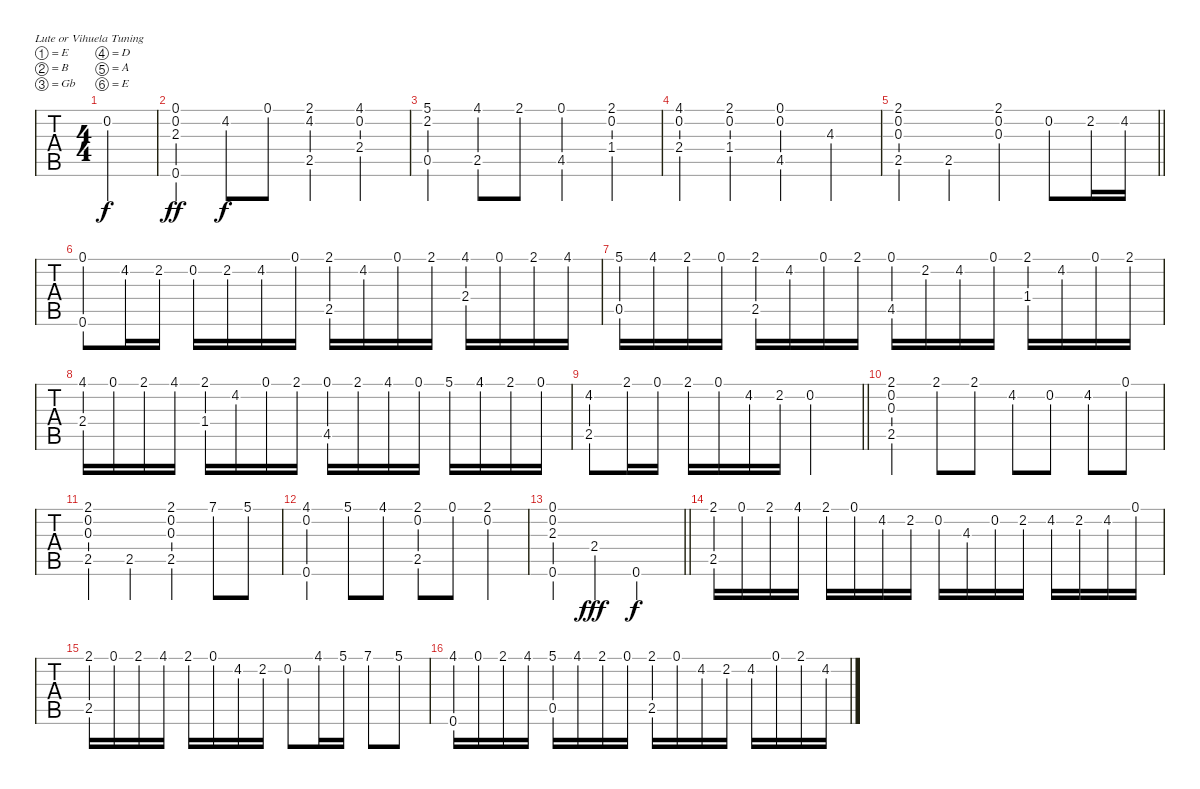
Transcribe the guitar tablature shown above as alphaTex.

\bracketExtendMode groupsimilarinstruments
\singleTrackTrackNamePolicy hidden
\multiTrackTrackNamePolicy hidden
\firstSystemTrackNameOrientation horizontal
\otherSystemsTrackNameOrientation horizontal
\track ("Piste 1" "S-Gt") {instrument acousticguitarsteel}
\staff {tabs}
\tuning (E4 B3 Gb3 D3 A2 E2)
\ts (4 4)
\tempo (108 hide)
\clef g2
\ks e
0.2.4{dy f instrument acousticguitarsteel} |
(0.1 0.2 2.3 0.6).4{dy ff} 4.2.8{dy f} 0.1.8 (2.1 4.2 2.5).4 (4.1 0.2 2.4).4 |
(5.1 2.2 0.5).4 (4.1 2.5).8 2.1.8 (0.1 4.5).4 (2.1 0.2 1.4).4 |
(4.1 0.2 2.4).4 (2.1 0.2 1.4).4 (0.1 0.2 4.5).4 4.3.4 |
\barLineRight lightlight
(2.1 0.2 0.3 2.5).4 2.5.4 (2.1 0.2 0.3).4 0.2.8 2.2.16 4.2.16 |
(0.1 0.6).8 4.2.16 2.2.16 0.2.16 2.2.16 4.2.16 0.1.16 (2.1 2.5).16 4.2.16 0.1.16 2.1.16 (4.1 2.4).16 0.1.16 2.1.16 4.1.16 |
(5.1 0.5).16 4.1.16 2.1.16 0.1.16 (2.1 2.5).16 4.2.16 0.1.16 2.1.16 (0.1 4.5).16 2.2.16 4.2.16 0.1.16 (2.1 1.4).16 4.2.16 0.1.16 2.1.16 |
(4.1 2.4).16 0.1.16 2.1.16 4.1.16 (2.1 1.4).16 4.2.16 0.1.16 2.1.16 (0.1 4.5).16 2.1.16 4.1.16 0.1.16 5.1.16 4.1.16 2.1.16 0.1.16 |
\barLineRight lightlight
(4.2 2.5).8 2.1.16 0.1.16 2.1.16 0.1.16 4.2.16 2.2.16 0.2.2 |
(2.1 0.2 0.3 2.5).4 2.1.8 2.1.8 4.2.8 0.2.8 4.2.8 0.1.8 |
(2.1 0.2 0.3 2.5).4 2.5.4 (2.1 0.2 0.3 2.5).4 7.1.8 5.1.8 |
(4.1 0.2 0.6).4 5.1.8 4.1.8 (2.1 0.2 2.5).8 0.1.8 (2.1 0.2).4 |
\barLineRight lightlight
(0.1 0.2 2.3 0.6).4 2.4.4{dy fff} 0.6.2{dy f} |
(2.1 2.5).16 0.1.16 2.1.16 4.1.16 2.1.16 0.1.16 4.2.16 2.2.16 0.2.16 4.3.16 0.2.16 2.2.16 4.2.16 2.2.16 4.2.16 0.1.16 |
(2.1 2.5).16 0.1.16 2.1.16 4.1.16 2.1.16 0.1.16 4.2.16 2.2.16 0.2.8 4.1.16 5.1.16 7.1.8 5.1.8 |
(4.1 0.6).16 0.1.16 2.1.16 4.1.16 (5.1 0.5).16 4.1.16 2.1.16 0.1.16 (2.1 2.5).16 0.1.16 4.2.16 2.2.16 4.2.16 0.1.16 2.1.16 4.2.16
